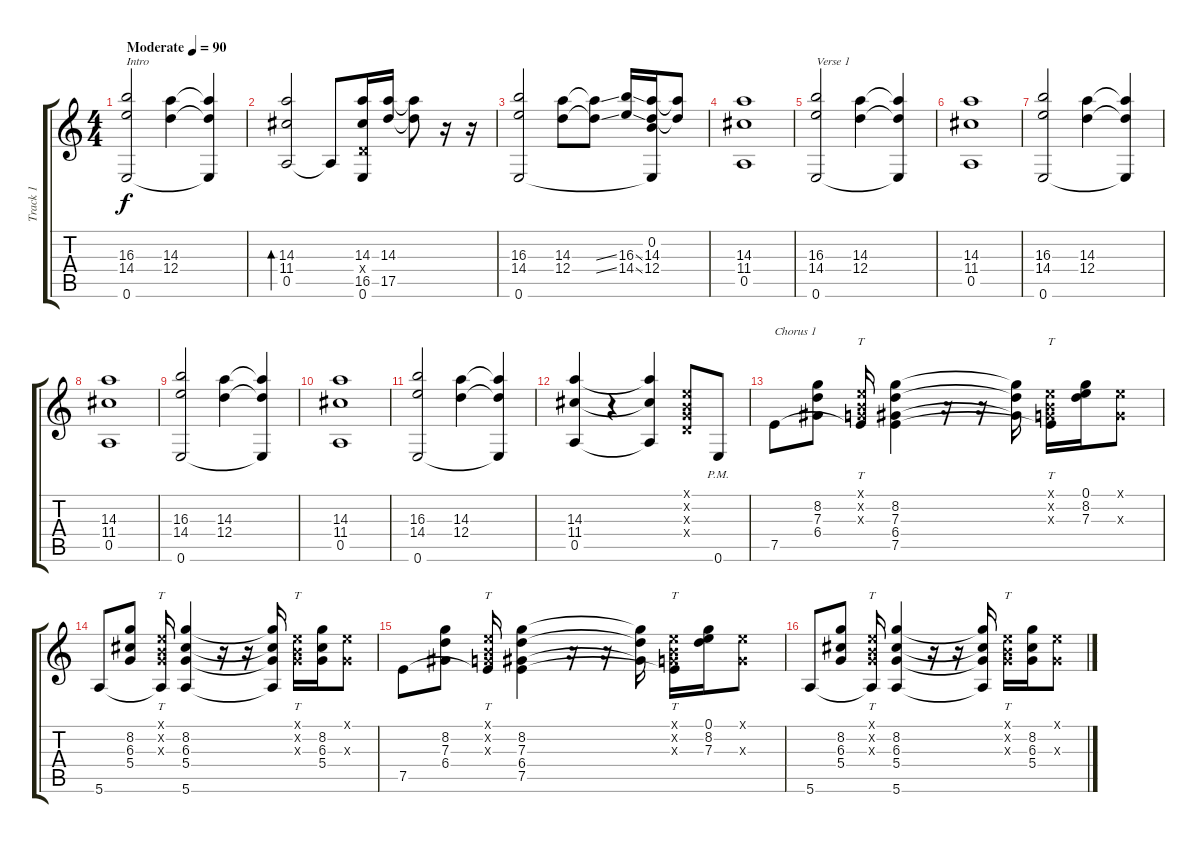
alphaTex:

\track ("Track 1" "Track 1") {instrument acousticguitarsteel}
\staff {score tabs}
\tuning (E4 B3 G3 D3 A2 E2) {hide}
\ts (4 4)
\tempo (90 "Moderate")
\clef g2
\ks c
(16.3 14.4 0.6).2{txt "Intro" dy f instrument acousticguitarsteel} (14.3 12.4).4 (14.3{t} 12.4{t} 0.6{t}).4 |
(14.3 11.4 0.5).2{bd 480} 0.5{t}.8 (14.3 0.4{x} 16.5 0.6).16 (14.3 17.5).16 (14.3{t} 17.5{t}).8 r.16 r.16 |
(16.3 14.4 0.6).2 (14.3 12.4).8 (14.3{ss t} 12.4{ss t}).8 (16.3{ss} 14.4{ss}).16 (0.2 14.3 12.4 0.6{t}).16 (14.3{t} 12.4{t}).8 |
(14.3 11.4 0.5).1 |
(16.3 14.4 0.6).2{txt "Verse 1"} (14.3 12.4).4 (14.3{t} 12.4{t} 0.6{t}).4 |
(14.3 11.4 0.5).1 |
(16.3 14.4 0.6).2 (14.3 12.4).4 (14.3{t} 12.4{t} 0.6{t}).4 |
(14.3 11.4 0.5).1 |
(16.3 14.4 0.6).2 (14.3 12.4).4 (14.3{t} 12.4{t} 0.6{t}).4 |
(14.3 11.4 0.5).1 |
(16.3 14.4 0.6).2 (14.3 12.4).4 (14.3{t} 12.4{t} 0.6{t}).4 |
(14.3 11.4 0.5).4 r.4 (14.3{t} 11.4{t} 0.5{t}).4 (0.1{x} 0.2{x} 0.3{x} 0.4{x}).8 0.6{pm}.8 |
7.5.8{txt "Chorus 1"} (8.2 7.3 6.4).8 (0.1{x} 0.2{x} 0.3{x} 7.5{t}).16{tt} (8.2 7.3 6.4 7.5).4 r.16 r.16 (8.2{t} 7.3{t} 6.4{t}).16 (0.1{x} 0.2{x} 0.3{x} 7.5{t}).16{tt} (0.1 8.2 7.3).16 (0.1{x} 0.3{x}).8 |
5.6.8 (8.2 6.3 5.4).8 (0.1{x} 0.2{x} 0.3{x} 5.6{t}).16{tt} (8.2 6.3 5.4 5.6).4 r.16 r.16 (8.2{t} 6.3{t} 5.4{t} 5.6{t}).16 (0.1{x} 0.2{x} 0.3{x}).16{tt} (8.2 6.3 5.4).16 (0.1{x} 0.3{x}).8 |
7.5.8 (8.2 7.3 6.4).8 (0.1{x} 0.2{x} 0.3{x} 7.5{t}).16{tt} (8.2 7.3 6.4 7.5).4 r.16 r.16 (8.2{t} 7.3{t} 6.4{t}).16 (0.1{x} 0.2{x} 0.3{x} 7.5{t}).16{tt} (0.1 8.2 7.3).16 (0.1{x} 0.3{x}).8 |
5.6.8 (8.2 6.3 5.4).8 (0.1{x} 0.2{x} 0.3{x} 5.6{t}).16{tt} (8.2 6.3 5.4 5.6).4 r.16 r.16 (8.2{t} 6.3{t} 5.4{t} 5.6{t}).16 (0.1{x} 0.2{x} 0.3{x}).16{tt} (8.2 6.3 5.4).16 (0.1{x} 0.3{x}).8
